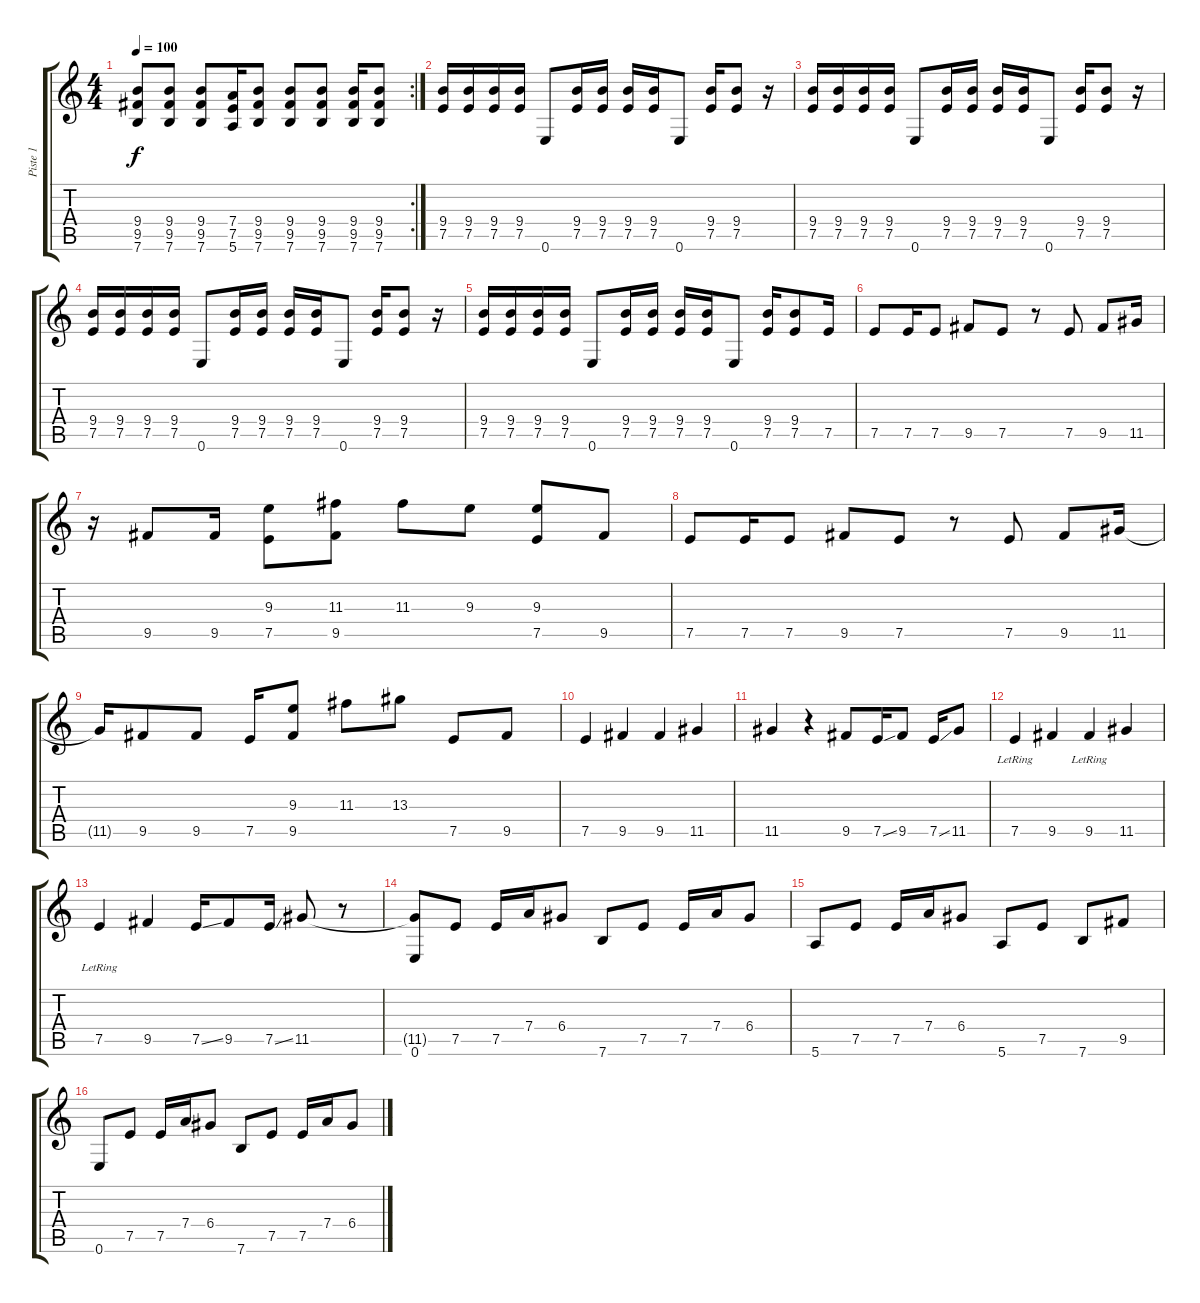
\track ("Piste 1" "Piste 1") {instrument distortionguitar}
\staff {score tabs}
\tuning (E4 B3 G3 D3 A2 E2) {hide}
\rc 2
\ts (4 4)
\tempo 100
\clef g2
\ks c
(9.4 9.5 7.6).8{dy f} (9.4 9.5 7.6).8 (9.4 9.5 7.6).8 (7.4 7.5 5.6).16 (9.4 9.5 7.6).8 (9.4 9.5 7.6).8 (9.4 9.5 7.6).8 (9.4 9.5 7.6).16 (9.4 9.5 7.6).8 |
(9.4 7.5).16 (9.4 7.5).16 (9.4 7.5).16 (9.4 7.5).16 0.6.8 (9.4 7.5).16 (9.4 7.5).16 (9.4 7.5).16 (9.4 7.5).16 0.6.8 (9.4 7.5).16 (9.4 7.5).8 r.16 |
(9.4 7.5).16 (9.4 7.5).16 (9.4 7.5).16 (9.4 7.5).16 0.6.8 (9.4 7.5).16 (9.4 7.5).16 (9.4 7.5).16 (9.4 7.5).16 0.6.8 (9.4 7.5).16 (9.4 7.5).8 r.16 |
(9.4 7.5).16 (9.4 7.5).16 (9.4 7.5).16 (9.4 7.5).16 0.6.8 (9.4 7.5).16 (9.4 7.5).16 (9.4 7.5).16 (9.4 7.5).16 0.6.8 (9.4 7.5).16 (9.4 7.5).8 r.16 |
(9.4 7.5).16 (9.4 7.5).16 (9.4 7.5).16 (9.4 7.5).16 0.6.8 (9.4 7.5).16 (9.4 7.5).16 (9.4 7.5).16 (9.4 7.5).16 0.6.8 (9.4 7.5).16 (9.4 7.5).8 7.5.16 |
7.5.8 7.5.16 7.5.8 9.5.8 7.5.8 r.8 7.5.8 9.5.8 11.5.16 |
r.16 9.5.8 9.5.16 (9.3 7.5).8 (11.3 9.5).8 11.3.8 9.3.8 (9.3 7.5).8 9.5.8 |
7.5.8 7.5.16 7.5.8 9.5.8 7.5.8 r.8 7.5.8 9.5.8 11.5.16 |
11.5{t}.16 9.5.8 9.5.8 7.5.16 (9.3 9.5).8 11.3.8 13.3.8 7.5.8 9.5.8 |
7.5.4 9.5.4 9.5.4 11.5.4 |
11.5.4 r.4 9.5.8 7.5{ss}.16 9.5.8 7.5{ss}.16 11.5.8 |
7.5{lr}.4 9.5.4 9.5{lr}.4 11.5.4 |
7.5{lr}.4 9.5.4 7.5{ss}.16 9.5.8 7.5{ss}.16 11.5.8 r.8 |
(11.5{t} 0.6).8{volume 10} 7.5.8 7.5.16 7.4.16 6.4.8 7.6.8 7.5.8 7.5.16 7.4.16 6.4.8 |
5.6.8 7.5.8 7.5.16 7.4.16 6.4.8 5.6.8 7.5.8 7.6.8 9.5.8 |
0.6.8 7.5.8 7.5.16 7.4.16 6.4.8 7.6.8 7.5.8 7.5.16 7.4.16 6.4.8
